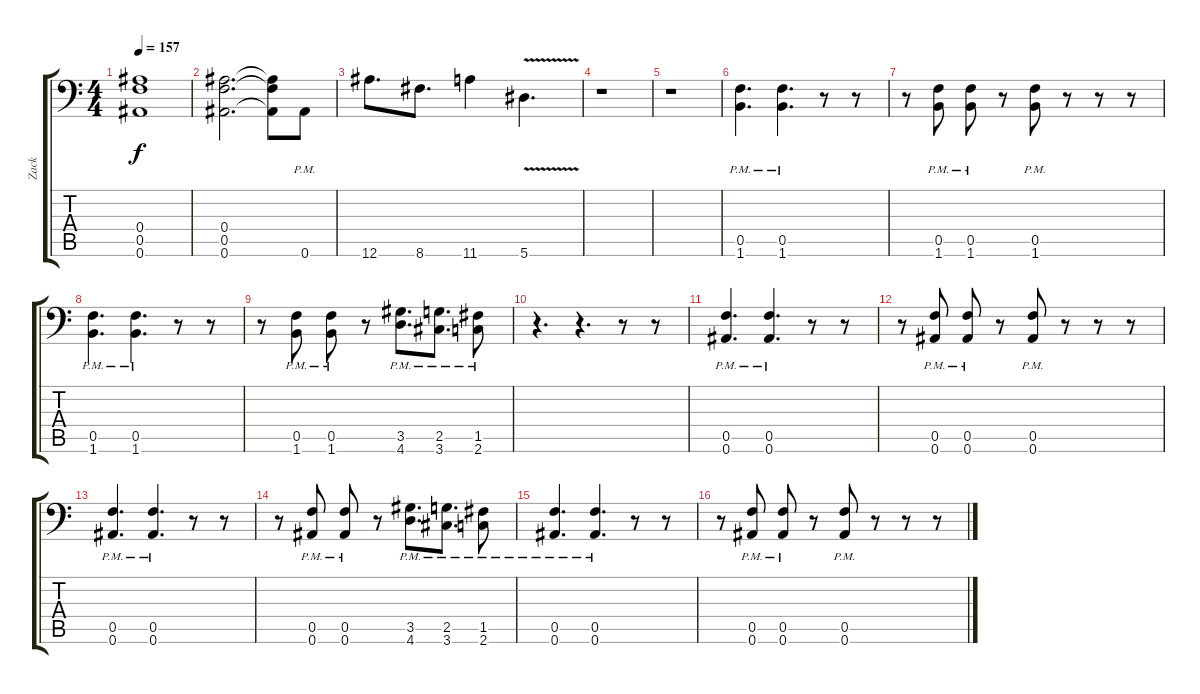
\track ("Zack" "Zack") {instrument distortionguitar}
\staff {score tabs}
\tuning (C4 G3 Eb3 Bb2 F2 Bb1) {hide}
\ts (4 4)
\tempo 157
\clef f4
\ks c
(0.4{t} 0.5{t} 0.6{t}).1{dy f} |
(0.4 0.5 0.6).2{d} (0.4{t} 0.5{t} 0.6{t}).8 0.6{pm}.8 |
12.6.8{d} 8.6.8{d} 11.6.4 5.6{v}.4{d} |
r.1 |
r.1 |
(0.5{pm} 1.6{pm}).4{d} (0.5{pm} 1.6{pm}).4{d} r.8 r.8 |
r.8 (0.5{pm} 1.6{pm}).8 (0.5{pm} 1.6{pm}).8 r.8 (0.5{pm} 1.6{pm}).8 r.8 r.8 r.8 |
(0.5{pm} 1.6{pm}).4{d} (0.5{pm} 1.6{pm}).4{d} r.8 r.8 |
r.8 (0.5{pm} 1.6{pm}).8 (0.5{pm} 1.6{pm}).8 r.8 (3.5{pm} 4.6{pm}).8{d} (2.5{pm} 3.6{pm}).8{d} (1.5{pm} 2.6{pm}).8 |
r.4{d} r.4{d} r.8 r.8 |
(0.5{pm} 0.6{pm}).4{d} (0.5{pm} 0.6{pm}).4{d} r.8 r.8 |
r.8 (0.5{pm} 0.6{pm}).8 (0.5{pm} 0.6{pm}).8 r.8 (0.5{pm} 0.6{pm}).8 r.8 r.8 r.8 |
(0.5{pm} 0.6{pm}).4{d} (0.5{pm} 0.6{pm}).4{d} r.8 r.8 |
r.8 (0.5{pm} 0.6{pm}).8 (0.5{pm} 0.6{pm}).8 r.8 (3.5{pm} 4.6{pm}).8{d} (2.5{pm} 3.6{pm}).8{d} (1.5{pm} 2.6{pm}).8 |
(0.5{pm} 0.6{pm}).4{d} (0.5{pm} 0.6{pm}).4{d} r.8 r.8 |
r.8 (0.5{pm} 0.6{pm}).8 (0.5{pm} 0.6{pm}).8 r.8 (0.5{pm} 0.6{pm}).8 r.8 r.8 r.8
